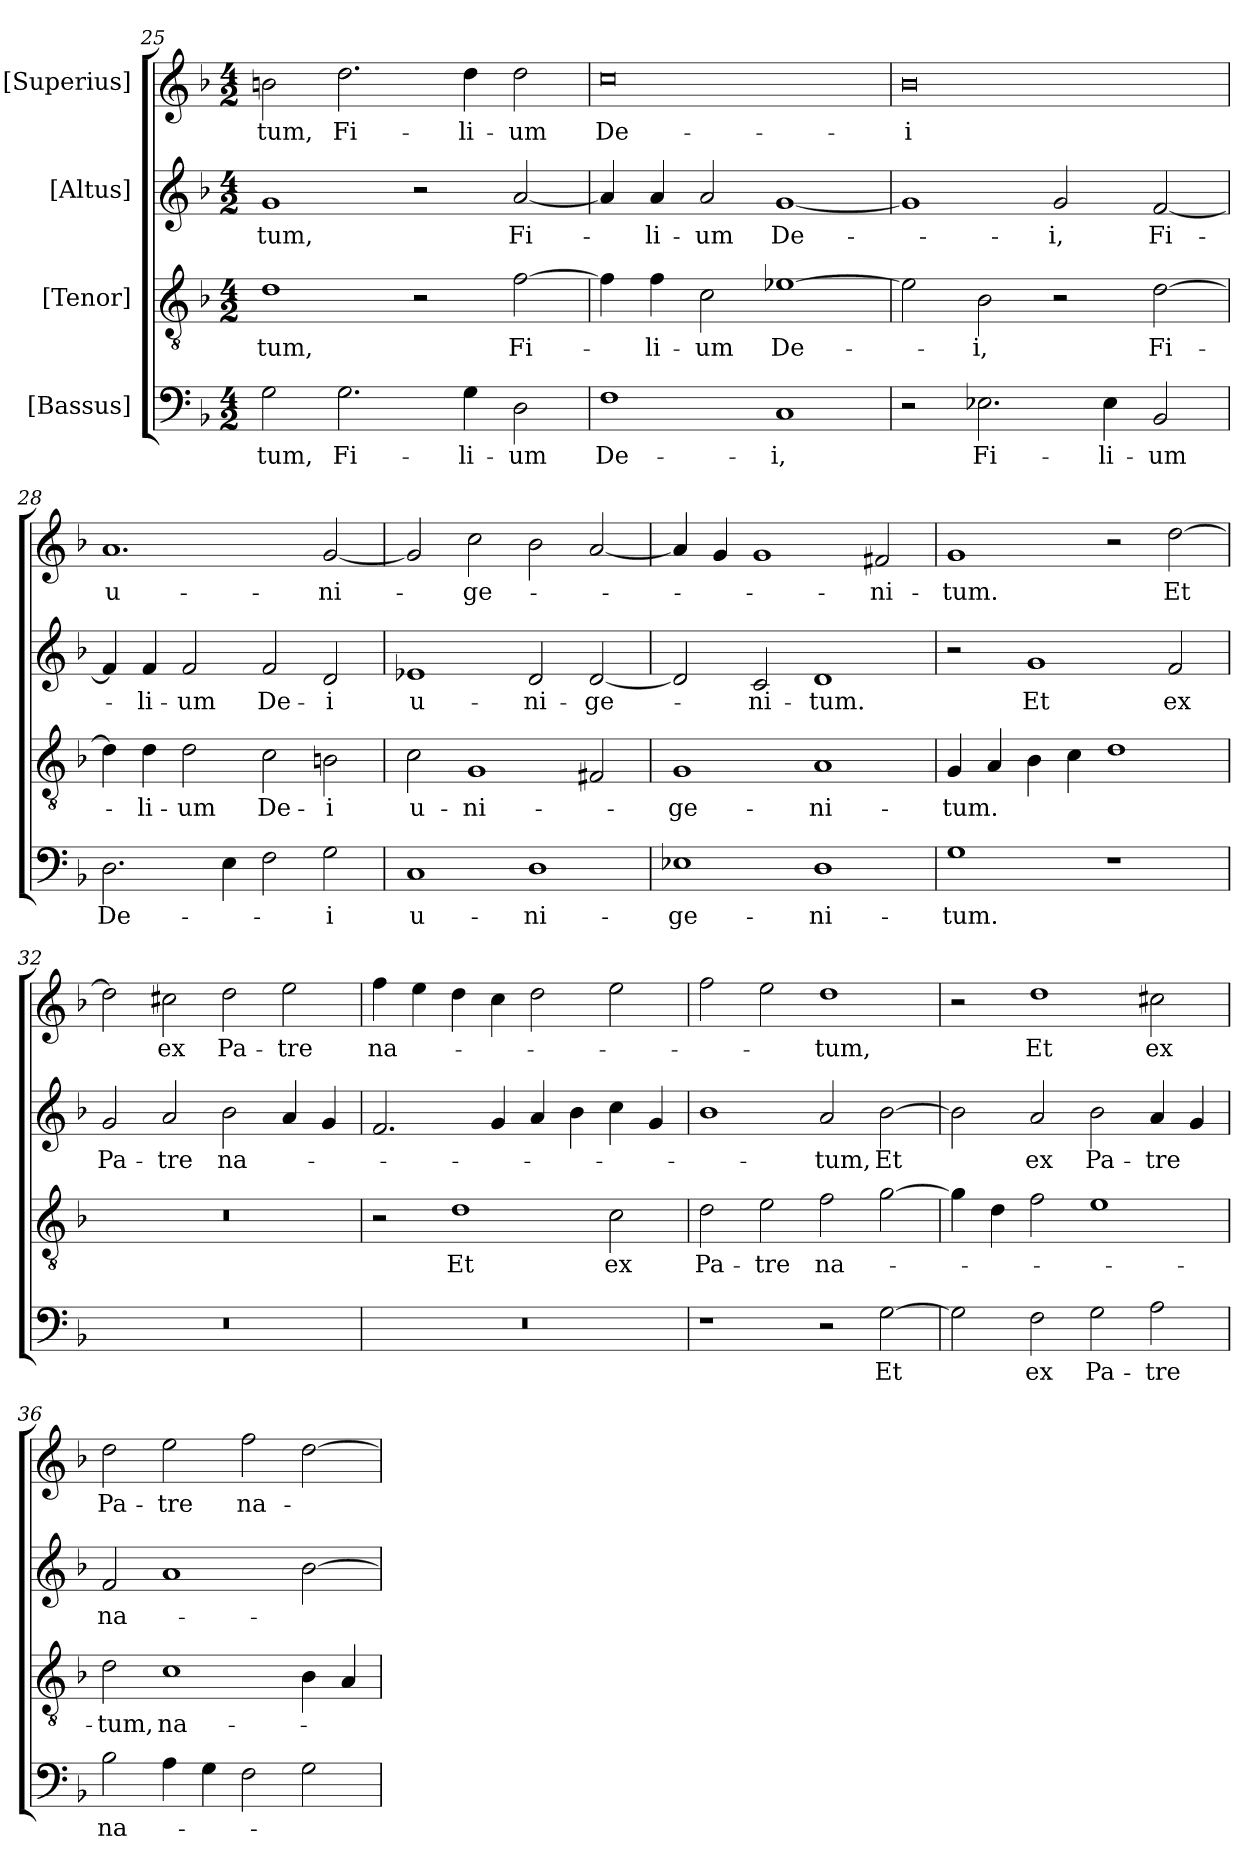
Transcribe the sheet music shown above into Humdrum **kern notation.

**kern	**text	**kern	**text	**kern	**text	**kern	**text
*part4	*part4	*part3	*part3	*part2	*part2	*part1	*part1
*staff4	*staff4	*staff3	*staff3	*staff2	*staff2	*staff1	*staff1
*I"[Bassus]	*	*I"[Tenor]	*	*I"[Altus]	*	*I"[Superius]	*
*clefF4	*	*clefGv2	*	*clefG2	*	*clefG2	*
*k[b-]	*	*k[b-]	*	*k[b-]	*	*k[b-]	*
*M4/2	*	*M4/2	*	*M4/2	*	*M4/2	*
=25	=25	=25	=25	=25	=25	=25	=25
2G\	-tum,	1d\	-tum,	1g/	-tum,	2bn\	-tum,
2.G\	Fi-	.	.	.	.	2.dd\	Fi-
.	.	2r	.	2r	.	.	.
4G\	-li-	.	.	.	.	4dd\	-li-
2D\	-um	[2f\	Fi-	[2a/	Fi-	2dd\	-um
=26	=26	=26	=26	=26	=26	=26	=26
1F\	De-	4f\]	.	4a/]	.	0cc\	De-
.	.	4f\	-li-	4a/	-li-	.	.
.	.	2c\	-um	2a/	-um	.	.
1C/	-i,	[1e-X\	De-	[1g/	De-	.	.
=27	=27	=27	=27	=27	=27	=27	=27
2r	.	2e-\]	.	1g/]	.	0b-\	-i
2.E-X\	Fi-	2B-\	-i,	.	.	.	.
.	.	2r	.	2g/	-i,	.	.
4E-\	-li-	.	.	.	.	.	.
2BB-/	-um	[2d\	Fi-	[2f/	Fi-	.	.
=28	=28	=28	=28	=28	=28	=28	=28
2.D\	De-	4d\]	.	4f/]	.	1.a/	u-
.	.	4d\	-li-	4f/	-li-	.	.
.	.	2d\	-um	2f/	-um	.	.
4E\	.	.	.	.	.	.	.
2F\	.	2c\	De-	2f/	De-	.	.
2G\	-i	2Bn\	-i	2d/	-i	[2g/	-ni-
=29	=29	=29	=29	=29	=29	=29	=29
1C/	u-	2c\	u-	1e-X/	u-	2g/]	.
.	.	1G/	-ni-	.	.	2cc\	-ge-
1D\	-ni-	.	.	2d/	-ni-	2b-\	.
.	.	2F#X/	.	[2d/	-ge-	[2a/	.
=30	=30	=30	=30	=30	=30	=30	=30
1E-X\	-ge-	1G/	-ge-	2d/]	.	4a/]	.
.	.	.	.	.	.	4g/	.
.	.	.	.	2c/	-ni-	1g/	.
1D\	-ni-	1A/	-ni-	1d/	-tum.	.	.
.	.	.	.	.	.	2f#X/	-ni-
=31	=31	=31	=31	=31	=31	=31	=31
1G\	-tum.	4G/	-tum.	2r	.	1g/	-tum.
.	.	4A/	.	.	.	.	.
.	.	4B-\	.	1g/	Et	.	.
.	.	4c\	.	.	.	.	.
1r	.	1d\	.	.	.	2r	.
.	.	.	.	2f/	ex	[2dd\	Et
=32	=32	=32	=32	=32	=32	=32	=32
0r	.	0r	.	2g/	Pa-	2dd\]	.
.	.	.	.	2a/	-tre	2cc#X\	ex
.	.	.	.	2b-\	na-	2dd\	Pa-
.	.	.	.	4a/	.	2ee\	-tre
.	.	.	.	4g/	.	.	.
=33	=33	=33	=33	=33	=33	=33	=33
0r	.	2r	.	2.f/	.	4ff\	na-
.	.	.	.	.	.	4ee\	.
.	.	1d\	Et	.	.	4dd\	.
.	.	.	.	4g/	.	4cc\	.
.	.	.	.	4a/	.	2dd\	.
.	.	.	.	4b-\	.	.	.
.	.	2c\	ex	4cc\	.	2ee\	.
.	.	.	.	4g/	.	.	.
=34	=34	=34	=34	=34	=34	=34	=34
1r	.	2d\	Pa-	1b-\	.	2ff\	.
.	.	2e\	-tre	.	.	2ee\	.
2r	.	2f\	na-	2a/	-tum,	1dd\	-tum,
[2G\	Et	[2g\	.	[2b-\	Et	.	.
=35	=35	=35	=35	=35	=35	=35	=35
2G\]	.	4g\]	.	2b-\]	.	2r	.
.	.	4d\	.	.	.	.	.
2F\	ex	2f\	.	2a/	ex	1dd\	Et
2G\	Pa-	1e\	.	2b-\	Pa-	.	.
2A\	-tre	.	.	4a/	-tre	2cc#X\	ex
.	.	.	.	4g/	.	.	.
=36	=36	=36	=36	=36	=36	=36	=36
2B-\	na-	2d\	-tum,	2f/	na-	2dd\	Pa-
4A\	.	1c\	na-	1a/	.	2ee\	-tre
4G\	.	.	.	.	.	.	.
2F\	.	.	.	.	.	2ff\	na-
2G\	.	4B-\	.	[2b-\	.	[2dd\	.
.	.	4A/	.	.	.	.	.
=	=	=	=	=	=	=	=
*-	*-	*-	*-	*-	*-	*-	*-
